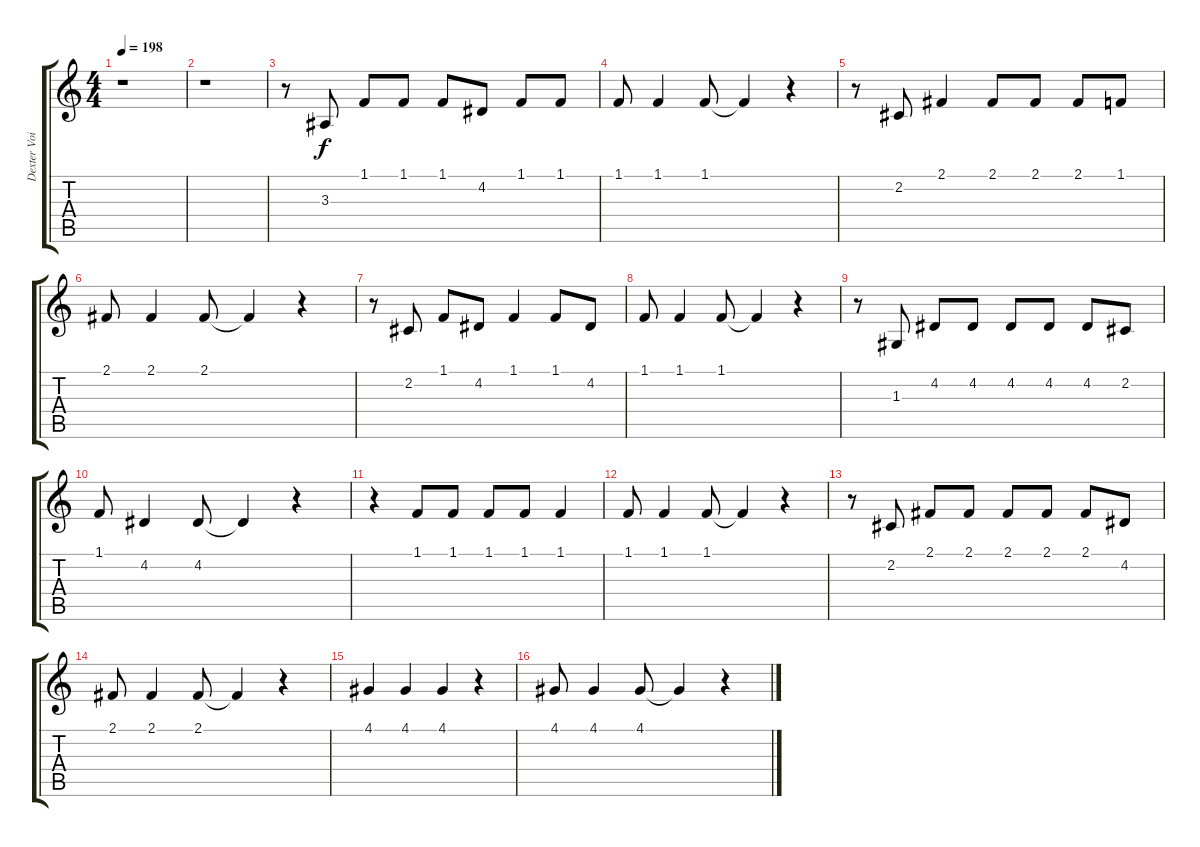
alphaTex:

\track ("Dexter Voice" "Dexter Voi") {instrument harmonica}
\staff {score tabs}
\tuning (E4 B3 G3 D3 A2 E2) {hide}
\ts (4 4)
\tempo 198
\clef g2
\ks c
r.1{dy f} |
r.1 |
r.8 3.3.8 1.1.8 1.1.8 1.1.8 4.2.8 1.1.8 1.1.8 |
1.1.8 1.1.4 1.1.8 1.1{t}.4 r.4 |
r.8 2.2.8 2.1.4 2.1.8 2.1.8 2.1.8 1.1.8 |
2.1.8 2.1.4 2.1.8 2.1{t}.4 r.4 |
r.8 2.2.8 1.1.8 4.2.8 1.1.4 1.1.8 4.2.8 |
1.1.8 1.1.4 1.1.8 1.1{t}.4 r.4 |
r.8 1.3.8 4.2.8 4.2.8 4.2.8 4.2.8 4.2.8 2.2.8 |
1.1.8 4.2.4 4.2.8 4.2{t}.4 r.4 |
r.4 1.1.8 1.1.8 1.1.8 1.1.8 1.1.4 |
1.1.8 1.1.4 1.1.8 1.1{t}.4 r.4 |
r.8 2.2.8 2.1.8 2.1.8 2.1.8 2.1.8 2.1.8 4.2.8 |
2.1.8 2.1.4 2.1.8 2.1{t}.4 r.4 |
4.1.4 4.1.4 4.1.4 r.4 |
4.1.8 4.1.4 4.1.8 4.1{t}.4 r.4
